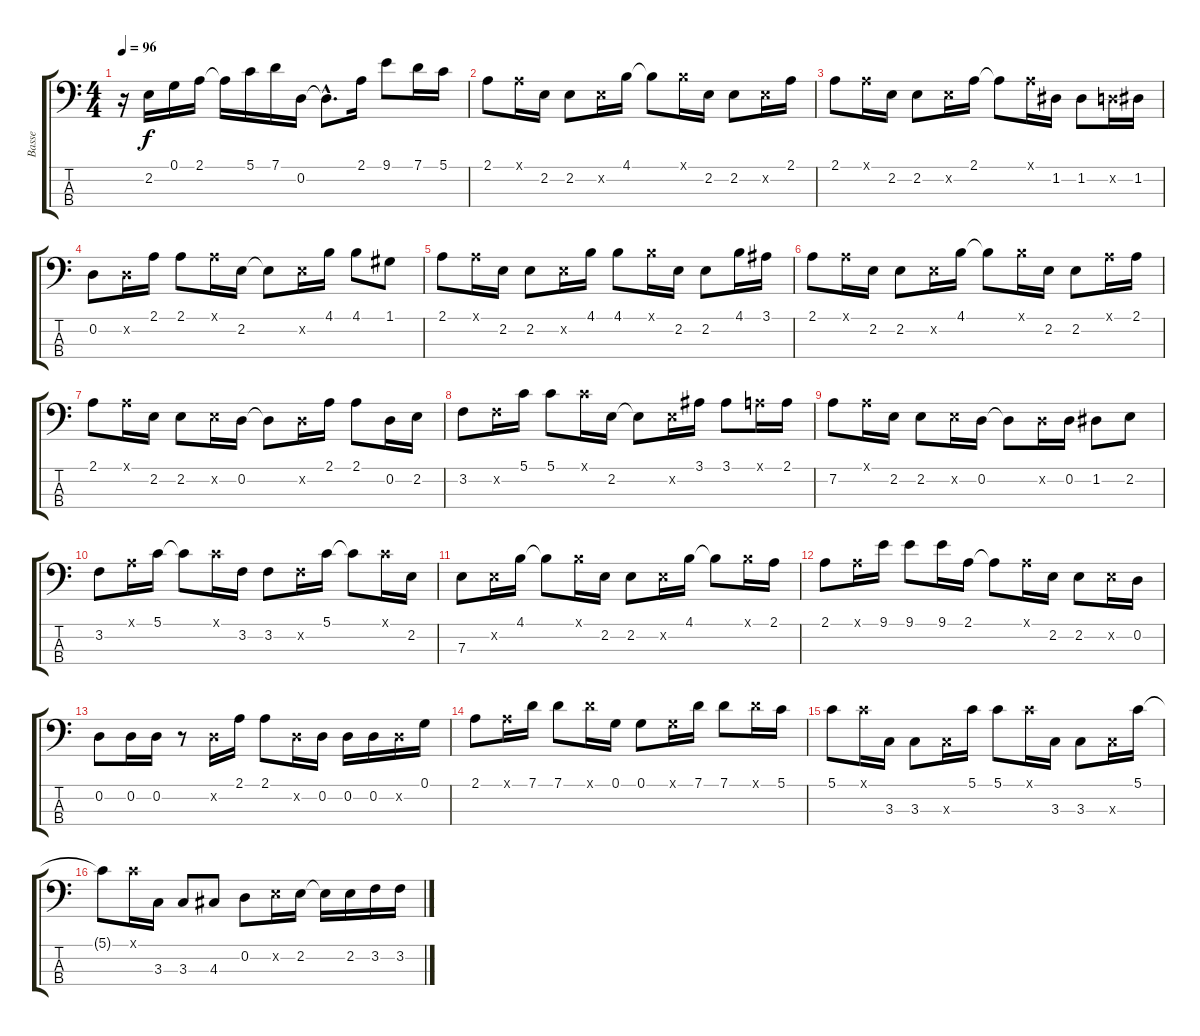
\track ("Basse" "Basse") {instrument acousticguitarnylon}
\staff {score tabs}
\tuning (G2 D2 A1 E1) {hide}
\ts (4 4)
\tempo 96
\clef f4
\ks c
r.16{dy f} 2.2.16 0.1.16 2.1.16 2.1{t}.16 5.1.16 7.1.16 0.2.16 0.2{hac t}.8{d} 2.1.16 9.1.8 7.1.16 5.1.16 |
2.1.8 2.1{x}.16 2.2.16 2.2.8 2.2{x}.16 4.1.16 4.1{t}.8 4.1{x}.16 2.2.16 2.2.8 2.2{x}.16 2.1.16 |
2.1.8 2.1{x}.16 2.2.16 2.2.8 2.2{x}.16 2.1.16 2.1{t}.8 2.1{x}.16 1.2.16 1.2.8 0.2{x}.16 1.2.16 |
0.2.8 0.2{x}.16 2.1.16 2.1.8 2.1{x}.16 2.2.16 2.2{t}.8 2.2{x}.16 4.1.16 4.1.8 1.1.8 |
2.1.8 2.1{x}.16 2.2.16 2.2.8 2.2{x}.16 4.1.16 4.1.8 4.1{x}.16 2.2.16 2.2.8 4.1.16 3.1.16 |
2.1.8 2.1{x}.16 2.2.16 2.2.8 2.2{x}.16 4.1.16 4.1{t}.8 4.1{x}.16 2.2.16 2.2.8 2.1{x}.16 2.1.16 |
2.1.8 2.1{x}.16 2.2.16 2.2.8 2.2{x}.16 0.2.16 0.2{t}.8 0.2{x}.16 2.1.16 2.1.8 0.2.16 2.2.16 |
3.2.8 3.2{x}.16 5.1.16 5.1.8 5.1{x}.16 2.2.16 2.2{t}.8 2.2{x}.16 3.1.16 3.1.8 2.1{x}.16 2.1.16 |
7.2.8 2.1{x}.16 2.2.16 2.2.8 2.2{x}.16 0.2.16 0.2{t}.8 0.2{x}.16 0.2.16 1.2.8 2.2.8 |
3.2.8 2.1{x}.16 5.1.16 5.1{t}.8 5.1{x}.16 3.2.16 3.2.8 3.2{x}.16 5.1.16 5.1{t}.8 5.1{x}.16 2.2.16 |
7.3.8 2.2{x}.16 4.1.16 4.1{t}.8 4.1{x}.16 2.2.16 2.2.8 2.2{x}.16 4.1.16 4.1{t}.8 4.1{x}.16 2.1.16 |
2.1.8 2.1{x}.16 9.1.16 9.1.8 9.1.16 2.1.16 2.1{t}.8 2.1{x}.16 2.2.16 2.2.8 2.2{x}.16 0.2.16 |
0.2.8 0.2.16 0.2.16 r.8 0.2{x}.16 2.1.16 2.1.8 0.2{x}.16 0.2.16 0.2.16 0.2.16 0.2{x}.16 0.1.16 |
2.1.8 2.1{x}.16 7.1.16 7.1.8 7.1{x}.16 0.1.16 0.1.8 0.1{x}.16 7.1.16 7.1.8 7.1{x}.16 5.1.16 |
5.1.8 5.1{x}.16 3.3.16 3.3.8 3.3{x}.16 5.1.16 5.1.8 5.1{x}.16 3.3.16 3.3.8 3.3{x}.16 5.1.16 |
5.1{t}.8 5.1{x}.16 3.3.16 3.3.8 4.3.8 0.2.8 2.2{x}.16 2.2.16 2.2{t}.16 2.2.16 3.2.16 3.2.16
